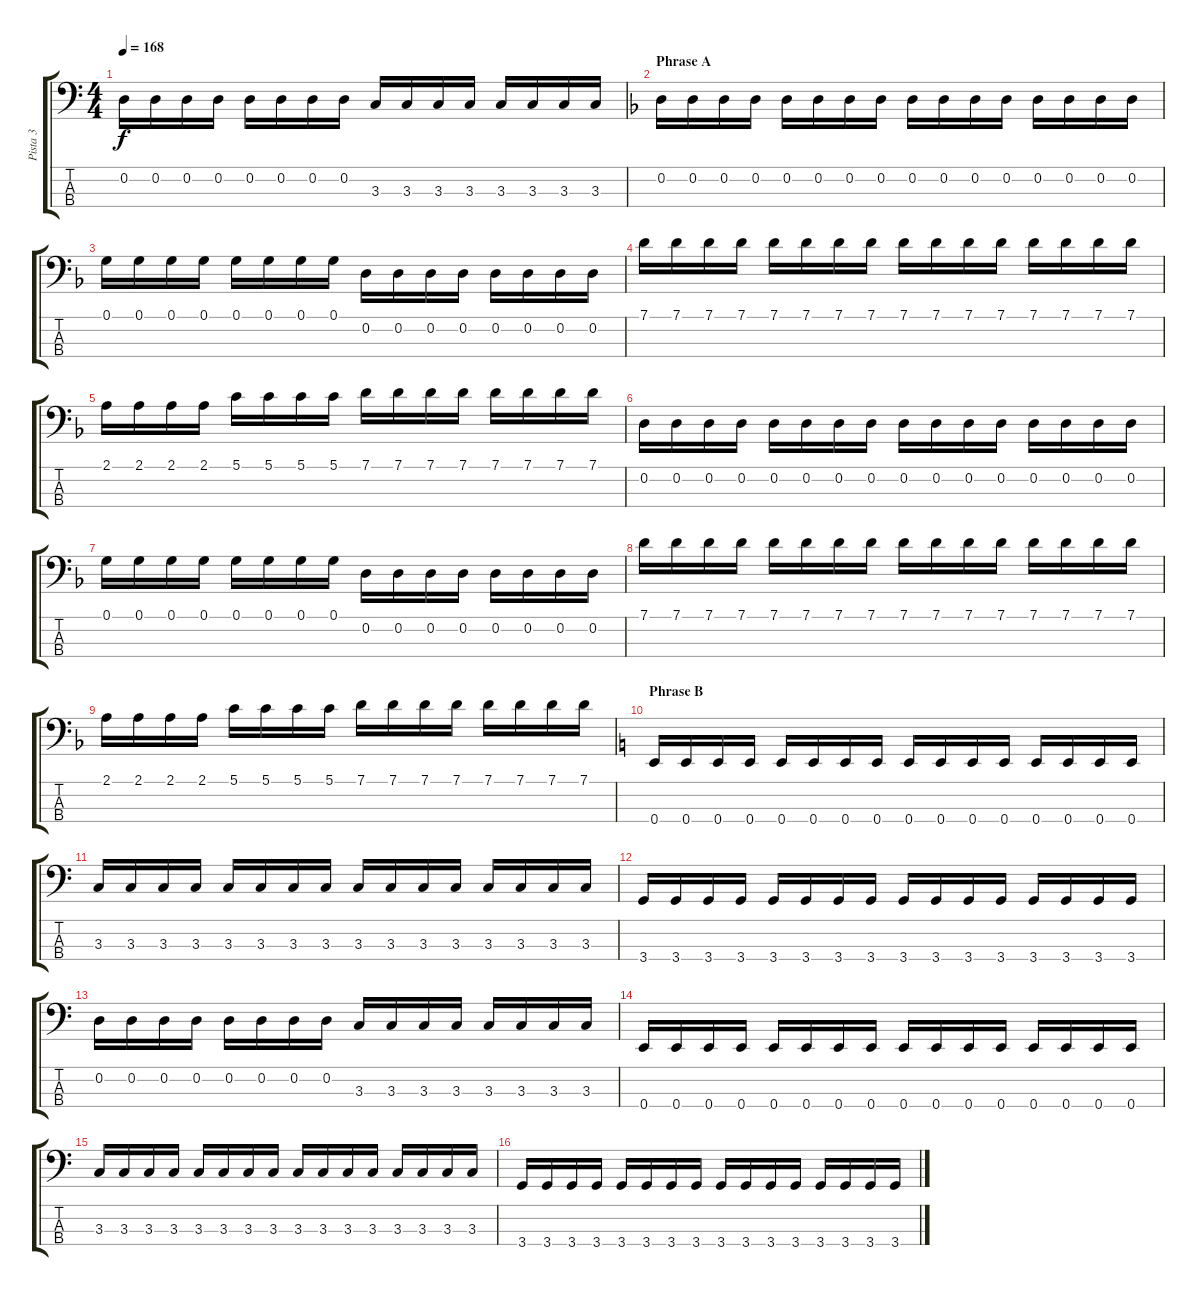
\track ("Pista 3" "Pista 3") {instrument electricbassfinger}
\staff {score tabs}
\tuning (G2 D2 A1 E1) {hide}
\ts (4 4)
\tempo 168
\clef f4
\ks c
0.2.16{dy f} 0.2.16 0.2.16 0.2.16 0.2.16 0.2.16 0.2.16 0.2.16 3.3.16 3.3.16 3.3.16 3.3.16 3.3.16 3.3.16 3.3.16 3.3.16 |
\section ("" "Phrase A")
\ks f
0.2.16 0.2.16 0.2.16 0.2.16 0.2.16 0.2.16 0.2.16 0.2.16 0.2.16 0.2.16 0.2.16 0.2.16 0.2.16 0.2.16 0.2.16 0.2.16 |
0.1.16 0.1.16 0.1.16 0.1.16 0.1.16 0.1.16 0.1.16 0.1.16 0.2.16 0.2.16 0.2.16 0.2.16 0.2.16 0.2.16 0.2.16 0.2.16 |
7.1.16 7.1.16 7.1.16 7.1.16 7.1.16 7.1.16 7.1.16 7.1.16 7.1.16 7.1.16 7.1.16 7.1.16 7.1.16 7.1.16 7.1.16 7.1.16 |
2.1.16 2.1.16 2.1.16 2.1.16 5.1.16 5.1.16 5.1.16 5.1.16 7.1.16 7.1.16 7.1.16 7.1.16 7.1.16 7.1.16 7.1.16 7.1.16 |
0.2.16 0.2.16 0.2.16 0.2.16 0.2.16 0.2.16 0.2.16 0.2.16 0.2.16 0.2.16 0.2.16 0.2.16 0.2.16 0.2.16 0.2.16 0.2.16 |
0.1.16 0.1.16 0.1.16 0.1.16 0.1.16 0.1.16 0.1.16 0.1.16 0.2.16 0.2.16 0.2.16 0.2.16 0.2.16 0.2.16 0.2.16 0.2.16 |
7.1.16 7.1.16 7.1.16 7.1.16 7.1.16 7.1.16 7.1.16 7.1.16 7.1.16 7.1.16 7.1.16 7.1.16 7.1.16 7.1.16 7.1.16 7.1.16 |
2.1.16 2.1.16 2.1.16 2.1.16 5.1.16 5.1.16 5.1.16 5.1.16 7.1.16 7.1.16 7.1.16 7.1.16 7.1.16 7.1.16 7.1.16 7.1.16 |
\section ("" "Phrase B")
\ks c
0.4.16 0.4.16 0.4.16 0.4.16 0.4.16 0.4.16 0.4.16 0.4.16 0.4.16 0.4.16 0.4.16 0.4.16 0.4.16 0.4.16 0.4.16 0.4.16 |
3.3.16 3.3.16 3.3.16 3.3.16 3.3.16 3.3.16 3.3.16 3.3.16 3.3.16 3.3.16 3.3.16 3.3.16 3.3.16 3.3.16 3.3.16 3.3.16 |
3.4.16 3.4.16 3.4.16 3.4.16 3.4.16 3.4.16 3.4.16 3.4.16 3.4.16 3.4.16 3.4.16 3.4.16 3.4.16 3.4.16 3.4.16 3.4.16 |
0.2.16 0.2.16 0.2.16 0.2.16 0.2.16 0.2.16 0.2.16 0.2.16 3.3.16 3.3.16 3.3.16 3.3.16 3.3.16 3.3.16 3.3.16 3.3.16 |
0.4.16 0.4.16 0.4.16 0.4.16 0.4.16 0.4.16 0.4.16 0.4.16 0.4.16 0.4.16 0.4.16 0.4.16 0.4.16 0.4.16 0.4.16 0.4.16 |
3.3.16 3.3.16 3.3.16 3.3.16 3.3.16 3.3.16 3.3.16 3.3.16 3.3.16 3.3.16 3.3.16 3.3.16 3.3.16 3.3.16 3.3.16 3.3.16 |
3.4.16 3.4.16 3.4.16 3.4.16 3.4.16 3.4.16 3.4.16 3.4.16 3.4.16 3.4.16 3.4.16 3.4.16 3.4.16 3.4.16 3.4.16 3.4.16
